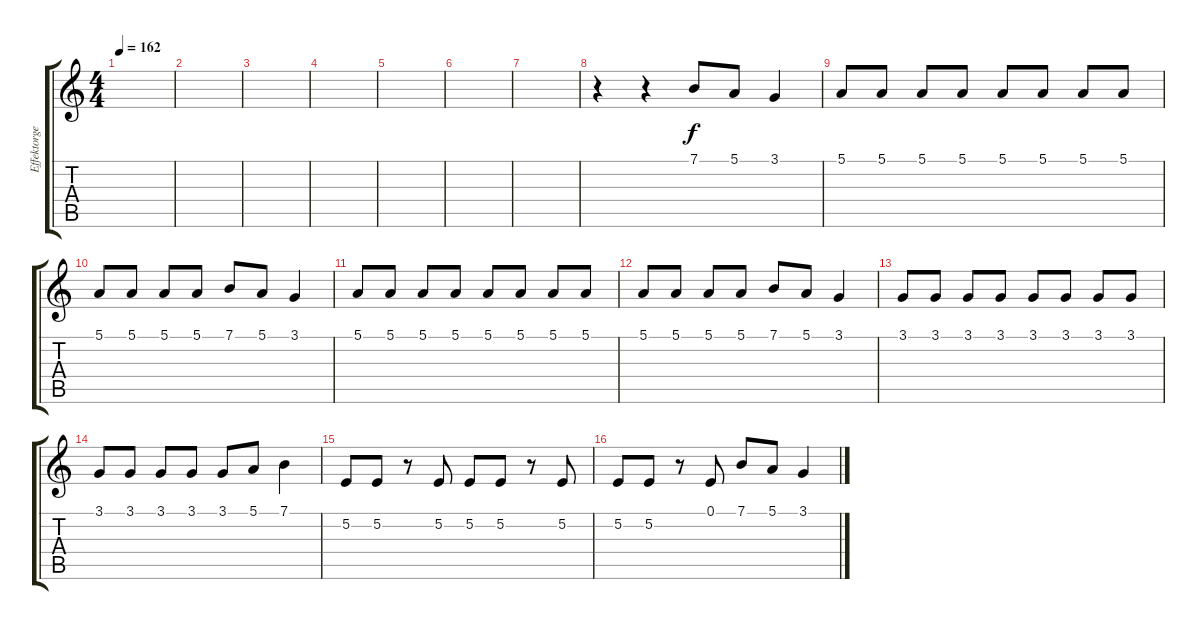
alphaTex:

\track ("Effektorgel" "Effektorge") {instrument lead2sawtooth}
\staff {score tabs}
\tuning (E4 B3 G3 D3 A2 E2) {hide}
\ts (4 4)
\tempo 162
\clef g2
\ks c
|
|
|
|
|
|
|
r.4 r.4 7.1.8 5.1.8 3.1.4 |
5.1.8 5.1.8 5.1.8 5.1.8 5.1.8 5.1.8 5.1.8 5.1.8 |
5.1.8 5.1.8 5.1.8 5.1.8 7.1.8 5.1.8 3.1.4 |
5.1.8 5.1.8 5.1.8 5.1.8 5.1.8 5.1.8 5.1.8 5.1.8 |
5.1.8 5.1.8 5.1.8 5.1.8 7.1.8 5.1.8 3.1.4 |
3.1.8 3.1.8 3.1.8 3.1.8 3.1.8 3.1.8 3.1.8 3.1.8 |
3.1.8 3.1.8 3.1.8 3.1.8 3.1.8 5.1.8 7.1.4 |
5.2.8 5.2.8 r.8 5.2.8 5.2.8 5.2.8 r.8 5.2.8 |
5.2.8 5.2.8 r.8 0.1.8 7.1.8 5.1.8 3.1.4
